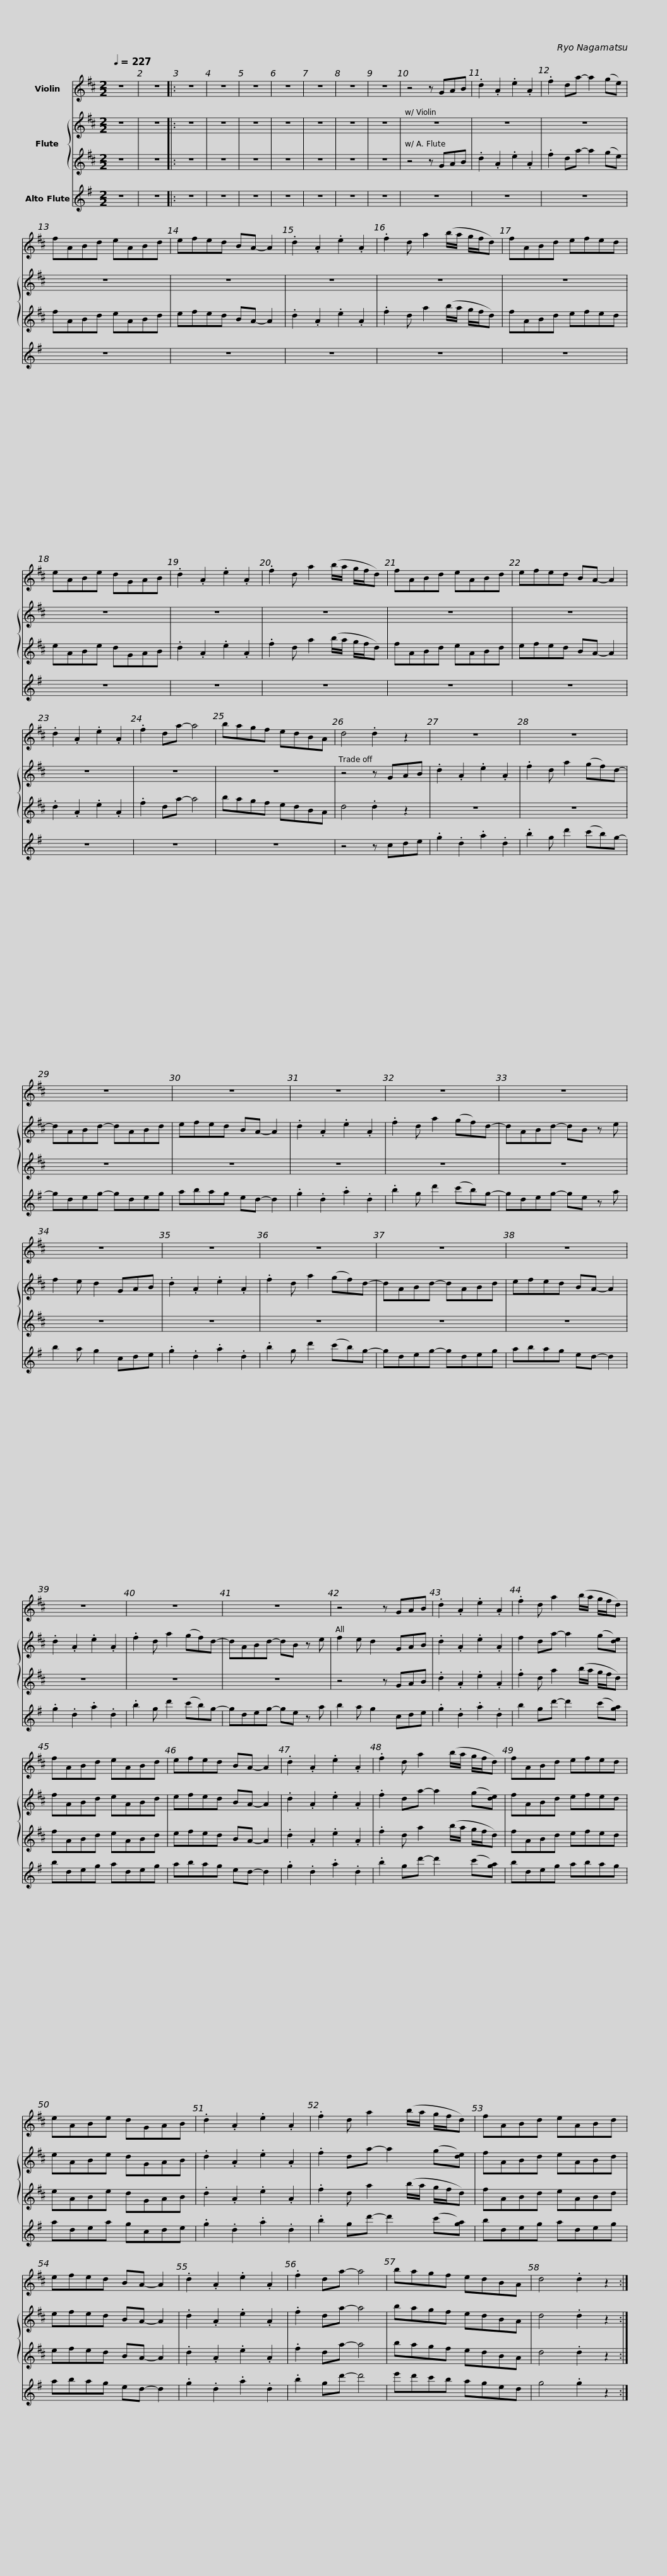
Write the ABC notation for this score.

X:1
%%score 1 { 2 | 3 } 4
L:1/8
Q:1/4=227
M:2/2
I:linebreak $
K:D
V:1 treble
V:2 treble
V:3 treble
V:4 treble transpose=-5
V:1
 z8 | z8 |: z8 | z8 | z8 | %5
 z8 | z8 | z8 | z8 | z4 z GAB | %10
 .d2 .A2 .e2 .A2 | .f2 da- a2 (ge) | fABd eABd | efed BA- A2 |$ .d2 .A2 .e2 .A2 | %15
 .f2 d a2 (b/a/ g/f/d) | fABd efed | eABe dGAB | .d2 .A2 .e2 .A2 | .f2 d a2 (b/a/ g/f/d) |$ %20
 fABd eABd | efed BA- A2 | .d2 .A2 .e2 .A2 | .f2 da- a4 | bagf edBA | %25
 d4 .d2 z2 | z8 |$ z8 | z8 | z8 | %30
 z8 | z8 | z8 |$ z8 | z8 | %35
 z8 | z8 | z8 | z8 |$ z8 | %40
 z8 | z4 z GAB | .d2 .A2 .e2 .A2 | .f2 d a2 (b/a/ g/f/d) |$ fABd eABd | %45
 efed BA- A2 | .d2 .A2 .e2 .A2 | .f2 d a2 (b/a/ g/f/d) | fABd efed |$ eABe dGAB | %50
 .d2 .A2 .e2 .A2 | .f2 d a2 (b/a/ g/f/d) | fABd eABd | efed BA- A2 | .d2 .A2 .e2 .A2 |$ %55
 .f2 da- a4 | bagf edBA | d4 .d2 z2 :| %58
V:2
 z8 | z8 |: z8 | z8 | z8 | %5
 z8 | z8 | z8 | z8 | z8 | %10
 z8 | z8 | z8 | z8 |$ z8 | %15
 z8 | z8 | z8 | z8 | z8 |$ %20
 z8 | z8 | z8 | z8 | z8 | %25
 z4 z GAB | .d2 .A2 .e2 .A2 |$ .f2 d a2 (gf)d- | dABd- dABd | efed BA- A2 | %30
 .d2 .A2 .e2 .A2 | .f2 d a2 (gf)d- | dABd- dB z e |$ f2 e d2 GAB | .d2 .A2 .e2 .A2 | %35
 .f2 d a2 (gf)d- | dABd- dABd | efed BA- A2 | .d2 .A2 .e2 .A2 |$ .f2 d a2 (gf)d- | %40
 dABd- dB z e | f2 e d2 GAB | .d2 .A2 .e2 .A2 | f2 da- a2 (g[de]) |$ fABd eABd | %45
 efed BA- A2 | .d2 .A2 .e2 .A2 | .f2 da- a2 (g[de]) | fABd efed |$ eABe dGAB | %50
 .d2 .A2 .e2 .A2 | .f2 da- a2 (g[de]) | fABd eABd | efed BA- A2 | .d2 .A2 .e2 .A2 |$ %55
 .f2 da- a4 | bagf edBA | d4 .d2 z2 :| %58
V:3
 z8 | z8 |: z8 | z8 | z8 | %5
 z8 | z8 | z8 | z8 | z4 z GAB | %10
 .d2 .A2 .e2 .A2 | .f2 da- a2 (ge) | fABd eABd | efed BA- A2 |$ .d2 .A2 .e2 .A2 | %15
 .f2 d a2 (b/a/ g/f/d) | fABd efed | eABe dGAB | .d2 .A2 .e2 .A2 | .f2 d a2 (b/a/ g/f/d) |$ %20
 fABd eABd | efed BA- A2 | .d2 .A2 .e2 .A2 | .f2 da- a4 | bagf edBA | %25
 d4 .d2 z2 | z8 |$ z8 | z8 | z8 | %30
 z8 | z8 | z8 |$ z8 | z8 | %35
 z8 | z8 | z8 | z8 |$ z8 | %40
 z8 | z4 z GAB | .d2 .A2 .e2 .A2 | .f2 d a2 (b/a/ g/f/d) |$ fABd eABd | %45
 efed BA- A2 | .d2 .A2 .e2 .A2 | .f2 d a2 (b/a/ g/f/d) | fABd efed |$ eABe dGAB | %50
 .d2 .A2 .e2 .A2 | .f2 d a2 (b/a/ g/f/d) | fABd eABd | efed BA- A2 | .d2 .A2 .e2 .A2 |$ %55
 .f2 da- a4 | bagf edBA | d4 .d2 z2 :| %58
V:4
[K:G] z8 | z8 |: z8 | z8 | z8 | %5
 z8 | z8 | z8 | z8 | z8 | %10
 z8 | z8 | z8 | z8 |$ z8 | %15
 z8 | z8 | z8 | z8 | z8 |$ %20
 z8 | z8 | z8 | z8 | z8 | %25
 z4 z cde | .g2 .d2 .a2 .d2 |$ .b2 g d'2 (c'b)g- | gdeg- gdeg | abag ed- d2 | %30
 .g2 .d2 .a2 .d2 | .b2 g d'2 (c'b)g- | gdeg- ge z a |$ b2 a g2 cde | .g2 .d2 .a2 .d2 | %35
 .b2 g d'2 (c'b)g- | gdeg- gdeg | abag ed- d2 | .g2 .d2 .a2 .d2 |$ .b2 g d'2 (c'b)g- | %40
 gdeg- ge z a | b2 a g2 cde | .g2 .d2 .a2 .d2 | b2 gd'- d'2 (c'[ga]) |$ bdeg adeg | %45
 abag ed- d2 | .g2 .d2 .a2 .d2 | .b2 gd'- d'2 (c'[ga]) | bdeg abag |$ adea gcde | %50
 .g2 .d2 .a2 .d2 | .b2 gd'- d'2 (c'[ga]) | bdeg adeg | abag ed- d2 | .g2 .d2 .a2 .d2 |$ %55
 .b2 gd'- d'4 | e'd'c'b aged | g4 .g2 z2 :| %58
